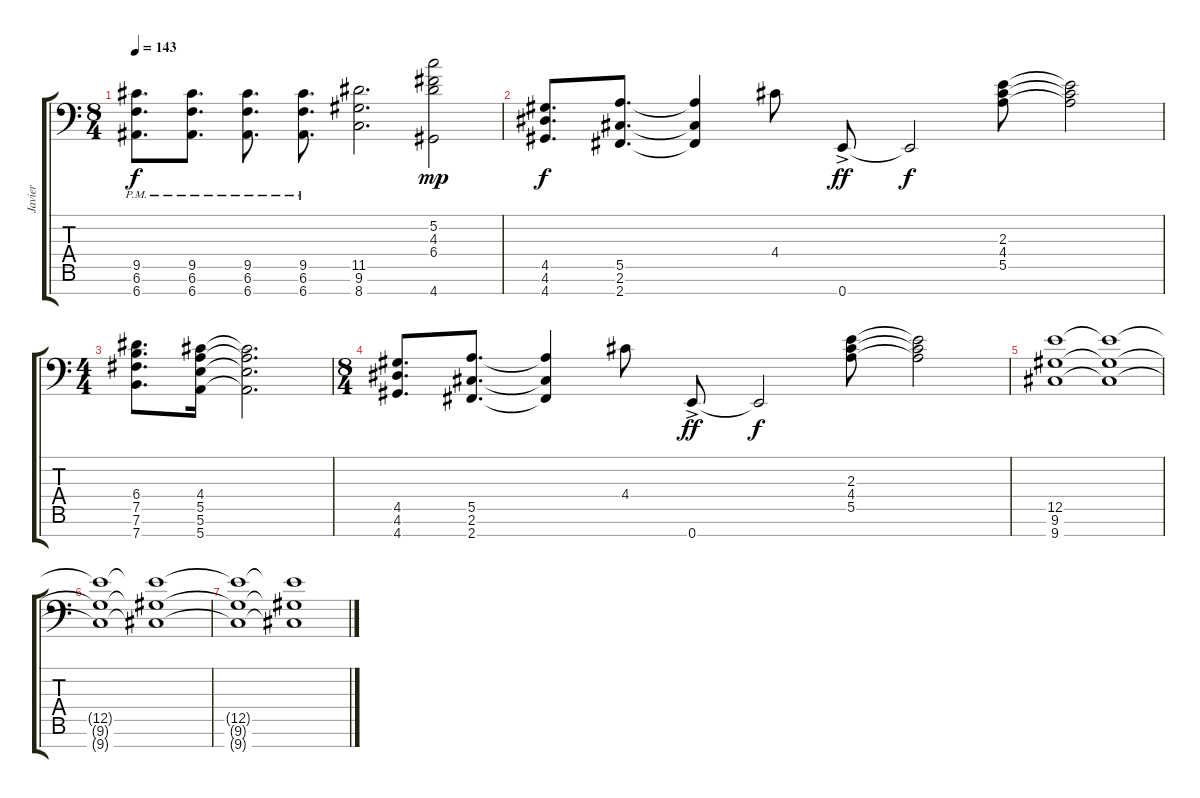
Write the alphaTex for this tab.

\track ("Javier" "Javier") {instrument distortionguitar}
\staff {score tabs}
\tuning (B3 G3 D3 A2 E2 B1 E1) {hide}
\ts (8 4)
\tempo 143
\clef f4
\ks c
(9.5{pm} 6.6{pm} 6.7{pm}).8{d dy f} (9.5{pm} 6.6{pm} 6.7{pm}).8{d} (9.5{pm} 6.6{pm} 6.7{pm}).8{d} (9.5{pm} 6.6{pm} 6.7{pm}).8{d} (11.5 9.6 8.7).2{d} (5.2 4.3 6.4 4.7).2{dy mp} |
(4.5 4.6 4.7).8{d dy f} (5.5 2.6 2.7).8{d} (5.5{t} 2.6{t} 2.7{t}).4 4.4.8 0.7{ac}.8{dy ff} 0.7{t}.2{dy f} (2.3 4.4 5.5).8 (2.3{t} 4.4{t} 5.5{t}).2 |
\ts (4 4)
(6.4 7.5 7.6 7.7).8{d} (4.4 5.5 5.6 5.7).16 (4.4{t} 5.5{t} 5.6{t} 5.7{t}).2{d} |
\ts (8 4)
(4.5 4.6 4.7).8{d} (5.5 2.6 2.7).8{d} (5.5{t} 2.6{t} 2.7{t}).4 4.4.8 0.7{ac}.8{dy ff} 0.7{t}.2{dy f} (2.3 4.4 5.5).8 (2.3{t} 4.4{t} 5.5{t}).2 |
(12.5 9.6 9.7).1 (12.5{t} 9.6{t} 9.7{t}).1{volume 0} |
(12.5{t} 9.6{t} 9.7{t}).1 (12.5{t} 9.6{t} 9.7{t}).1 |
(12.5{t} 9.6{t} 9.7{t}).1 (12.5{t} 9.6{t} 9.7{t}).1
